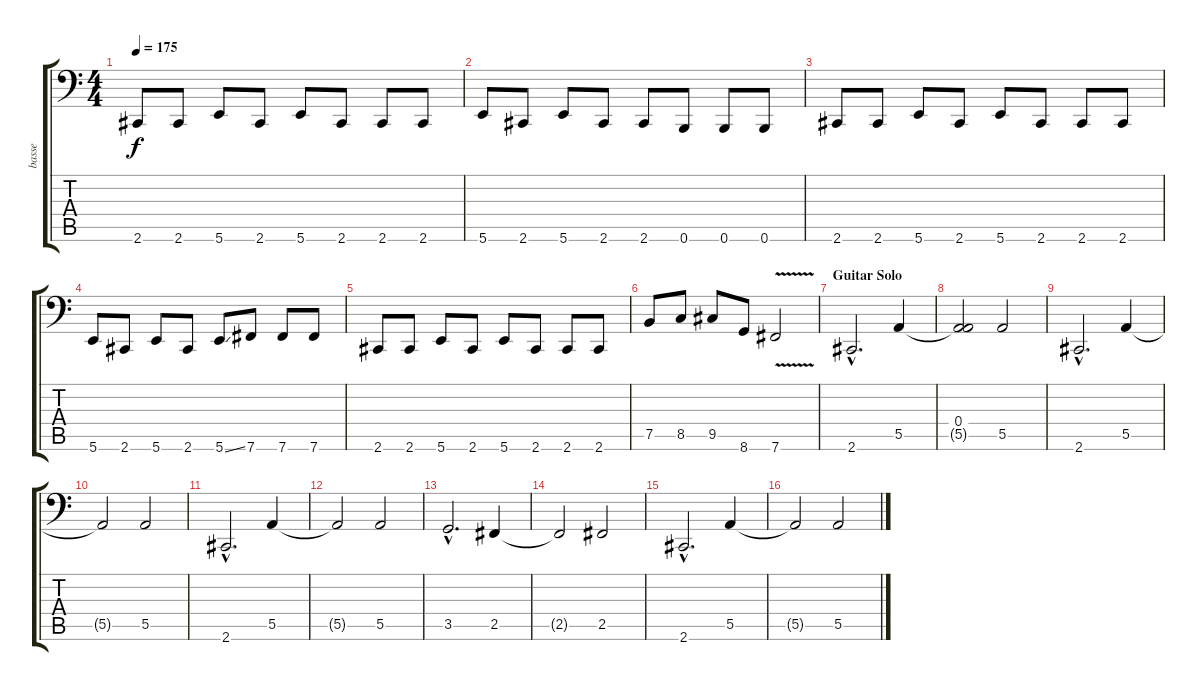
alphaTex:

\track ("basse" "basse") {instrument electricbasspick}
\staff {score tabs}
\tuning (B2 Gb2 D2 A1 E1 B0) {hide}
\ts (4 4)
\tempo 175
\clef f4
\ks c
2.6.8{dy f} 2.6.8 5.6.8 2.6.8 5.6.8 2.6.8 2.6.8 2.6.8 |
5.6.8 2.6.8 5.6.8 2.6.8 2.6.8 0.6.8 0.6.8 0.6.8 |
2.6.8 2.6.8 5.6.8 2.6.8 5.6.8 2.6.8 2.6.8 2.6.8 |
5.6.8 2.6.8 5.6.8 2.6.8 5.6{ss}.8 7.6.8 7.6.8 7.6.8 |
2.6.8 2.6.8 5.6.8 2.6.8 5.6.8 2.6.8 2.6.8 2.6.8 |
7.5.8 8.5.8 9.5.8 8.6.8 7.6{v}.2 |
\section ("" "Guitar Solo")
2.6{hac}.2{d} 5.5.4 |
(0.4 5.5{t}).2 5.5.2 |
2.6{hac}.2{d} 5.5.4 |
5.5{t}.2 5.5.2 |
2.6{hac}.2{d} 5.5.4 |
5.5{t}.2 5.5.2 |
3.5{hac}.2{d} 2.5.4 |
2.5{t}.2 2.5.2 |
2.6{hac}.2{d} 5.5.4 |
5.5{t}.2 5.5.2
